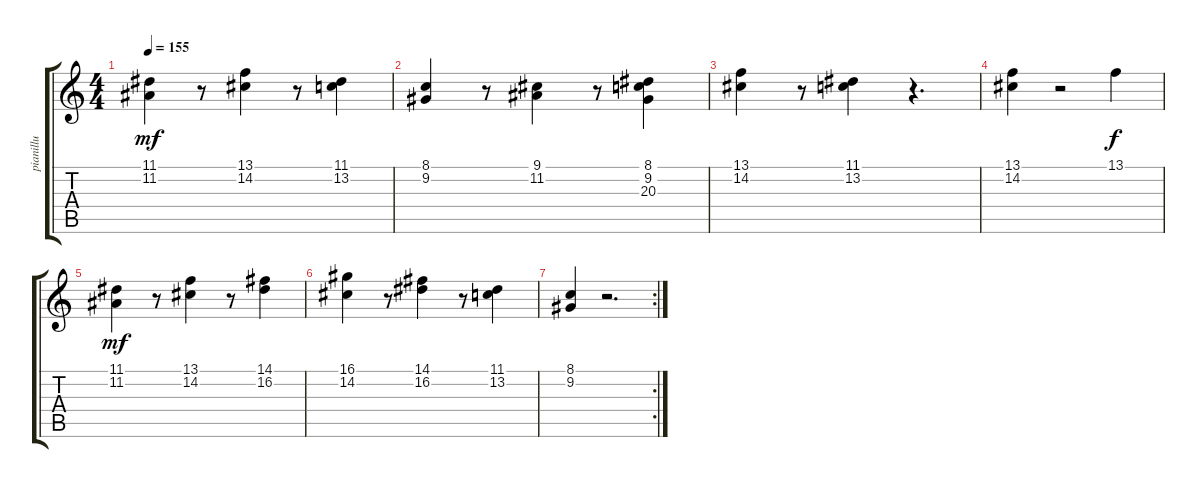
\track ("pianillu" "pianillu") {instrument acousticgrandpiano}
\staff {score tabs}
\tuning (E4 B3 G3 D3 A2 E2) {hide}
\ts (4 4)
\tempo 155
\clef g2
\ks c
(11.1 11.2).4{dy mf} r.8 (13.1 14.2).4 r.8 (11.1 13.2).4 |
(8.1 9.2).4 r.8 (9.1 11.2).4 r.8 (8.1 9.2 20.3).4 |
(13.1 14.2).4 r.8 (11.1 13.2).4 r.4{d} |
(13.1 14.2).4 r.2 13.1.4{dy f} |
(11.1 11.2).4{dy mf} r.8 (13.1 14.2).4 r.8 (14.1 16.2).4 |
(16.1 14.2).4 r.8 (14.1 16.2).4 r.8 (11.1 13.2).4 |
\rc 2
(8.1 9.2).4 r.2{d}
